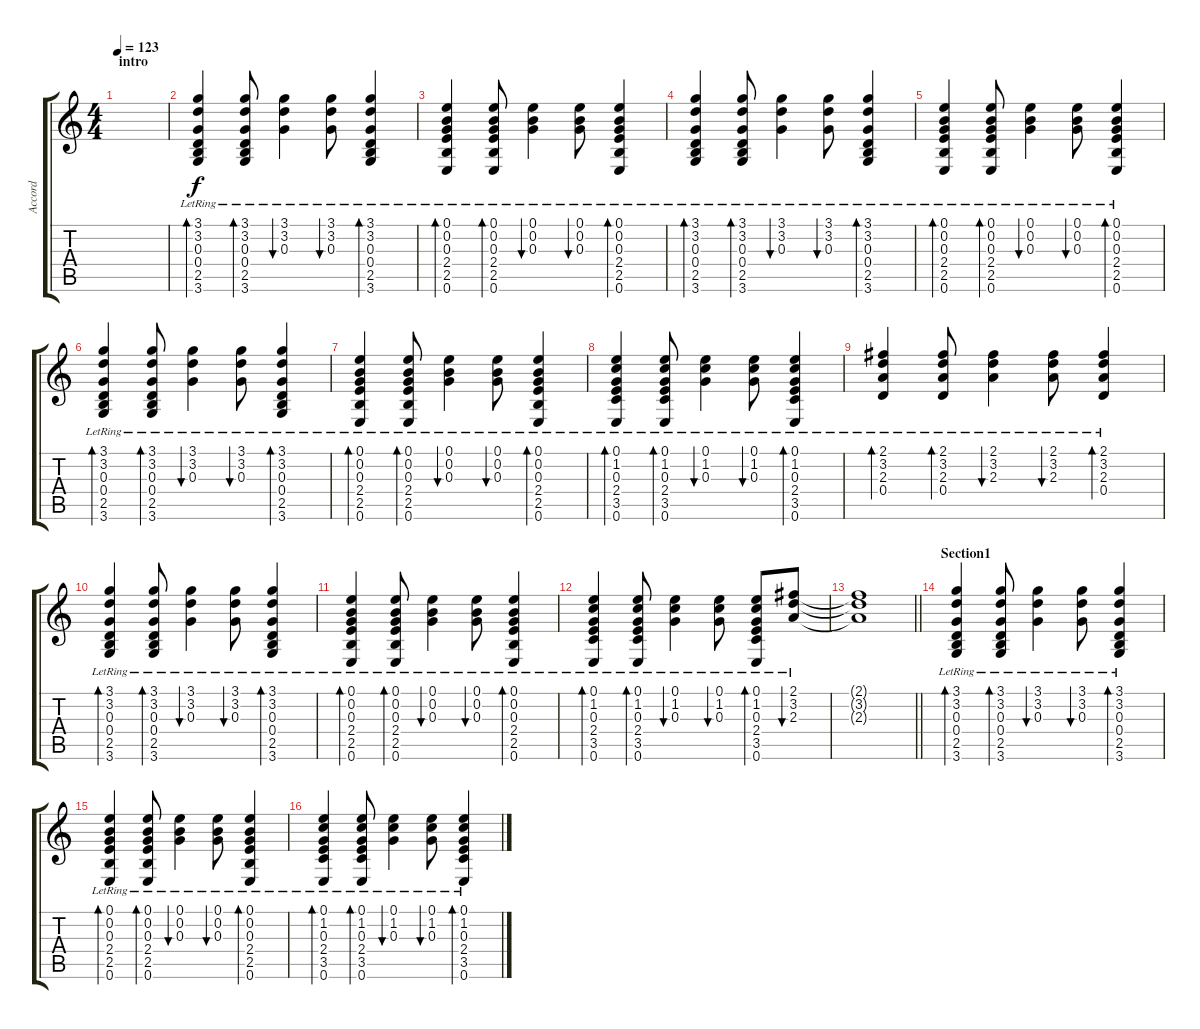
\track ("Accord" "Accord") {instrument acousticguitarsteel}
\staff {score tabs}
\tuning (E4 B3 G3 D3 A2 E2) {hide}
\ts (4 4)
\section ("" "intro")
\tempo 123
\clef g2
\ks c
|
(3.1{lr} 3.2{lr} 0.3{lr} 0.4{lr} 2.5{lr} 3.6{lr}).4{bd 30} (3.1{lr} 3.2{lr} 0.3{lr} 0.4{lr} 2.5{lr} 3.6{lr}).8{bd 60} (3.1{lr} 3.2{lr} 0.3{lr}).4{bu 60} (3.1{lr} 3.2{lr} 0.3{lr}).8{bu 60} (3.1{lr} 3.2{lr} 0.3{lr} 0.4{lr} 2.5{lr} 3.6{lr}).4{bd 60} |
(0.1{lr} 0.2{lr} 0.3{lr} 2.4{lr} 2.5{lr} 0.6{lr}).4{bd 30} (0.1{lr} 0.2{lr} 0.3{lr} 2.4{lr} 2.5{lr} 0.6{lr}).8{bd 60} (0.1{lr} 0.2{lr} 0.3{lr}).4{bu 60} (0.1{lr} 0.2{lr} 0.3{lr}).8{bu 60} (0.1{lr} 0.2{lr} 0.3{lr} 2.4{lr} 2.5{lr} 0.6{lr}).4{bd 60} |
(3.1{lr} 3.2{lr} 0.3{lr} 0.4{lr} 2.5{lr} 3.6{lr}).4{bd 30} (3.1{lr} 3.2{lr} 0.3{lr} 0.4{lr} 2.5{lr} 3.6{lr}).8{bd 60} (3.1{lr} 3.2{lr} 0.3{lr}).4{bu 60} (3.1{lr} 3.2{lr} 0.3{lr}).8{bu 60} (3.1{lr} 3.2{lr} 0.3{lr} 0.4{lr} 2.5{lr} 3.6{lr}).4{bd 60} |
(0.1{lr} 0.2{lr} 0.3{lr} 2.4{lr} 2.5{lr} 0.6{lr}).4{bd 30} (0.1{lr} 0.2{lr} 0.3{lr} 2.4{lr} 2.5{lr} 0.6{lr}).8{bd 60} (0.1{lr} 0.2{lr} 0.3{lr}).4{bu 60} (0.1{lr} 0.2{lr} 0.3{lr}).8{bu 60} (0.1{lr} 0.2{lr} 0.3{lr} 2.4{lr} 2.5{lr} 0.6{lr}).4{bd 60} |
(3.1{lr} 3.2{lr} 0.3{lr} 0.4{lr} 2.5{lr} 3.6{lr}).4{bd 30} (3.1{lr} 3.2{lr} 0.3{lr} 0.4{lr} 2.5{lr} 3.6{lr}).8{bd 60} (3.1{lr} 3.2{lr} 0.3{lr}).4{bu 60} (3.1{lr} 3.2{lr} 0.3{lr}).8{bu 60} (3.1{lr} 3.2{lr} 0.3{lr} 0.4{lr} 2.5{lr} 3.6{lr}).4{bd 60} |
(0.1{lr} 0.2{lr} 0.3{lr} 2.4{lr} 2.5{lr} 0.6{lr}).4{bd 30} (0.1{lr} 0.2{lr} 0.3{lr} 2.4{lr} 2.5{lr} 0.6{lr}).8{bd 60} (0.1{lr} 0.2{lr} 0.3{lr}).4{bu 60} (0.1{lr} 0.2{lr} 0.3{lr}).8{bu 60} (0.1{lr} 0.2{lr} 0.3{lr} 2.4{lr} 2.5{lr} 0.6{lr}).4{bd 60} |
(0.1{lr} 1.2{lr} 0.3{lr} 2.4{lr} 3.5{lr} 0.6{lr}).4{bd 30} (0.1{lr} 1.2{lr} 0.3{lr} 2.4{lr} 3.5{lr} 0.6{lr}).8{bd 60} (0.1{lr} 1.2{lr} 0.3{lr}).4{bu 60} (0.1{lr} 1.2{lr} 0.3{lr}).8{bu 60} (0.1{lr} 1.2{lr} 0.3{lr} 2.4{lr} 3.5{lr} 0.6{lr}).4{bd 60} |
(2.1{lr} 3.2{lr} 2.3{lr} 0.4{lr}).4{bd 30} (2.1{lr} 3.2{lr} 2.3{lr} 0.4{lr}).8{bd 60} (2.1{lr} 3.2{lr} 2.3{lr}).4{bu 60} (2.1{lr} 3.2{lr} 2.3{lr}).8{bu 60} (2.1{lr} 3.2{lr} 2.3{lr} 0.4{lr}).4{bd 60} |
(3.1{lr} 3.2{lr} 0.3{lr} 0.4{lr} 2.5{lr} 3.6{lr}).4{bd 30} (3.1{lr} 3.2{lr} 0.3{lr} 0.4{lr} 2.5{lr} 3.6{lr}).8{bd 60} (3.1{lr} 3.2{lr} 0.3{lr}).4{bu 60} (3.1{lr} 3.2{lr} 0.3{lr}).8{bu 60} (3.1{lr} 3.2{lr} 0.3{lr} 0.4{lr} 2.5{lr} 3.6{lr}).4{bd 60} |
(0.1{lr} 0.2{lr} 0.3{lr} 2.4{lr} 2.5{lr} 0.6{lr}).4{bd 30} (0.1{lr} 0.2{lr} 0.3{lr} 2.4{lr} 2.5{lr} 0.6{lr}).8{bd 60} (0.1{lr} 0.2{lr} 0.3{lr}).4{bu 60} (0.1{lr} 0.2{lr} 0.3{lr}).8{bu 60} (0.1{lr} 0.2{lr} 0.3{lr} 2.4{lr} 2.5{lr} 0.6{lr}).4{bd 60} |
(0.1{lr} 1.2{lr} 0.3{lr} 2.4{lr} 3.5{lr} 0.6{lr}).4{bd 30} (0.1{lr} 1.2{lr} 0.3{lr} 2.4{lr} 3.5{lr} 0.6{lr}).8{bd 60} (0.1{lr} 1.2{lr} 0.3{lr}).4{bu 60} (0.1{lr} 1.2{lr} 0.3{lr}).8{bu 60} (0.1{lr} 1.2{lr} 0.3{lr} 2.4{lr} 3.5{lr} 0.6{lr}).8{bd 60} (2.1{lr} 3.2 2.3).8{bu 60} |
\barLineRight lightlight
(2.1{t} 3.2{t} 2.3{t}).1 |
\section ("" "Section1")
(3.1{lr} 3.2{lr} 0.3{lr} 0.4{lr} 2.5{lr} 3.6{lr}).4{bd 60} (3.1{lr} 3.2{lr} 0.3{lr} 0.4{lr} 2.5{lr} 3.6{lr}).8{bd 60} (3.1{lr} 3.2{lr} 0.3{lr}).4{bu 60} (3.1{lr} 3.2{lr} 0.3{lr}).8{bu 60} (3.1{lr} 3.2{lr} 0.3{lr} 0.4{lr} 2.5{lr} 3.6{lr}).4{bd 60} |
(0.1{lr} 0.2{lr} 0.3{lr} 2.4{lr} 2.5{lr} 0.6{lr}).4{bd 60} (0.1{lr} 0.2{lr} 0.3{lr} 2.4{lr} 2.5{lr} 0.6{lr}).8{bd 60} (0.1{lr} 0.2{lr} 0.3{lr}).4{bu 60} (0.1{lr} 0.2{lr} 0.3{lr}).8{bu 60} (0.1{lr} 0.2{lr} 0.3{lr} 2.4{lr} 2.5{lr} 0.6{lr}).4{bd 60} |
(0.1{lr} 1.2{lr} 0.3{lr} 2.4{lr} 3.5{lr} 0.6{lr}).4{bd 60} (0.1{lr} 1.2{lr} 0.3{lr} 2.4{lr} 3.5{lr} 0.6{lr}).8{bd 60} (0.1{lr} 1.2{lr} 0.3{lr}).4{bu 60} (0.1{lr} 1.2{lr} 0.3{lr}).8{bu 60} (0.1{lr} 1.2{lr} 0.3{lr} 2.4{lr} 3.5{lr} 0.6{lr}).4{bd 60}
